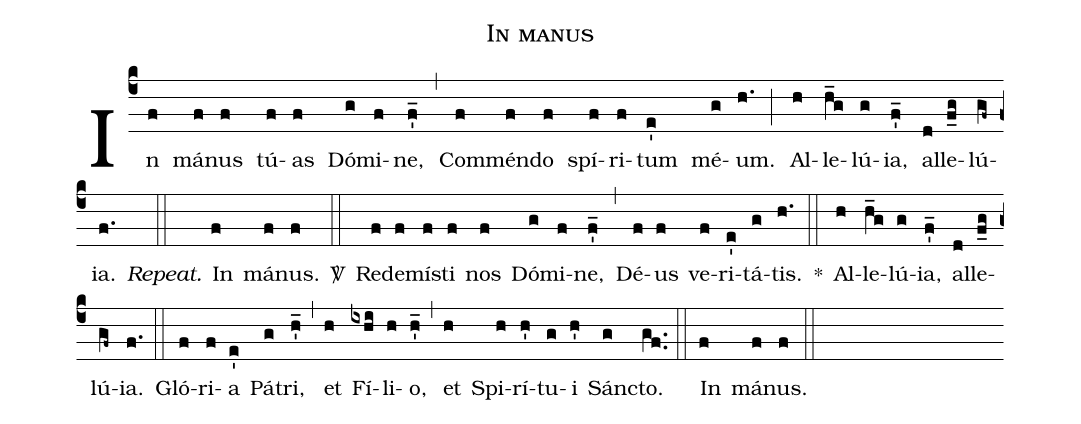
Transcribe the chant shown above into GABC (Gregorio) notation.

name: In manus;
%%
(c4) In(f) má(f)nus(f) tú(f)as(f) Dó(g)mi(f)ne,(f'_) (,)
Com(f)mén(f)do(f) spí(f)ri(f)tum(e') mé(g)um.(h.) (;)
Al(h)le(h_g)lú(g)ia,(f'_) al(d)le(f_g)lú(gf~)ia.(f.) <i>Repeat.</i>(::)
In(f) má(f)nus.(f) <sp>V/</sp>(::)
Re(f)de(f)mí(f)sti(f) nos(f) Dó(g)mi(f)ne,(f'_) (,)
Dé(f)us(f) ve(f)ri(e')tá(g)tis.(h.) *(::)
Al(h)le(h_g)lú(g)ia,(f'_) al(d)le(f_g)lú(gf~)ia.(f.) (::)
Gló(f)ri(f)a(e') Pá(g)tri,(h'_) (,)
et(h) Fí(ixhi)li(h)o,(h'_) (,)
et(h) Spi(h)rí(h')tu(g)i(h') Sán(g)cto.(gf..) (::)
In(f) má(f)nus.(f) (::)
